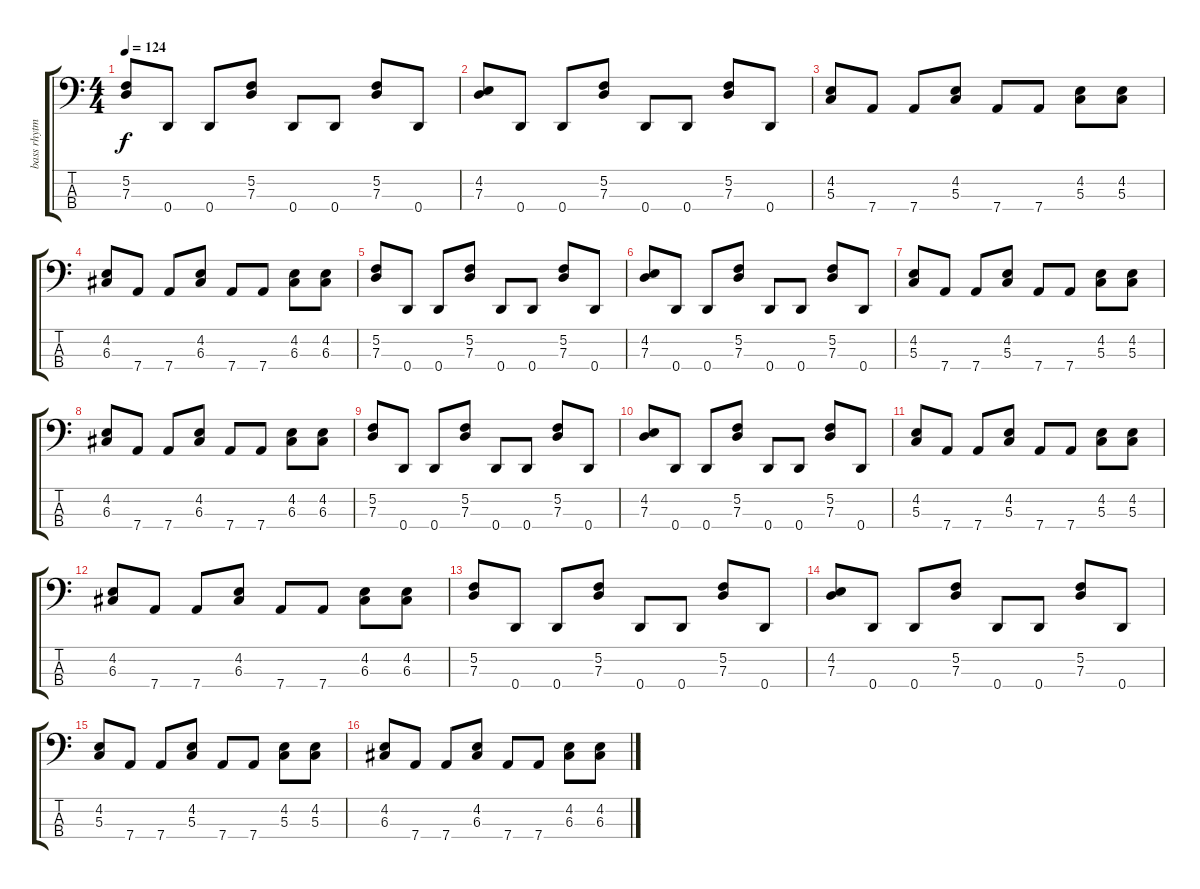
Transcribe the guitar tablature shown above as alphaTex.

\track ("bass rhytm 2" "bass rhytm") {instrument distortionguitar}
\staff {score tabs}
\tuning (F2 C2 G1 D1) {hide}
\ts (4 4)
\tempo 124
\clef f4
\ks c
(5.2 7.3).8{dy f} 0.4.8 0.4.8 (5.2 7.3).8 0.4.8 0.4.8 (5.2 7.3).8 0.4.8 |
(4.2 7.3).8 0.4.8 0.4.8 (5.2 7.3).8 0.4.8 0.4.8 (5.2 7.3).8 0.4.8 |
(4.2 5.3).8 7.4.8 7.4.8 (4.2 5.3).8 7.4.8 7.4.8 (4.2 5.3).8 (4.2 5.3).8 |
(4.2 6.3).8 7.4.8 7.4.8 (4.2 6.3).8 7.4.8 7.4.8 (4.2 6.3).8 (4.2 6.3).8 |
(5.2 7.3).8 0.4.8 0.4.8 (5.2 7.3).8 0.4.8 0.4.8 (5.2 7.3).8 0.4.8 |
(4.2 7.3).8 0.4.8 0.4.8 (5.2 7.3).8 0.4.8 0.4.8 (5.2 7.3).8 0.4.8 |
(4.2 5.3).8 7.4.8 7.4.8 (4.2 5.3).8 7.4.8 7.4.8 (4.2 5.3).8 (4.2 5.3).8 |
(4.2 6.3).8 7.4.8 7.4.8 (4.2 6.3).8 7.4.8 7.4.8 (4.2 6.3).8 (4.2 6.3).8 |
(5.2 7.3).8 0.4.8 0.4.8 (5.2 7.3).8 0.4.8 0.4.8 (5.2 7.3).8 0.4.8 |
(4.2 7.3).8 0.4.8 0.4.8 (5.2 7.3).8 0.4.8 0.4.8 (5.2 7.3).8 0.4.8 |
(4.2 5.3).8 7.4.8 7.4.8 (4.2 5.3).8 7.4.8 7.4.8 (4.2 5.3).8 (4.2 5.3).8 |
(4.2 6.3).8 7.4.8 7.4.8 (4.2 6.3).8 7.4.8 7.4.8 (4.2 6.3).8 (4.2 6.3).8 |
(5.2 7.3).8 0.4.8 0.4.8 (5.2 7.3).8 0.4.8 0.4.8 (5.2 7.3).8 0.4.8 |
(4.2 7.3).8 0.4.8 0.4.8 (5.2 7.3).8 0.4.8 0.4.8 (5.2 7.3).8 0.4.8 |
(4.2 5.3).8 7.4.8 7.4.8 (4.2 5.3).8 7.4.8 7.4.8 (4.2 5.3).8 (4.2 5.3).8 |
(4.2 6.3).8 7.4.8 7.4.8 (4.2 6.3).8 7.4.8 7.4.8 (4.2 6.3).8 (4.2 6.3).8
